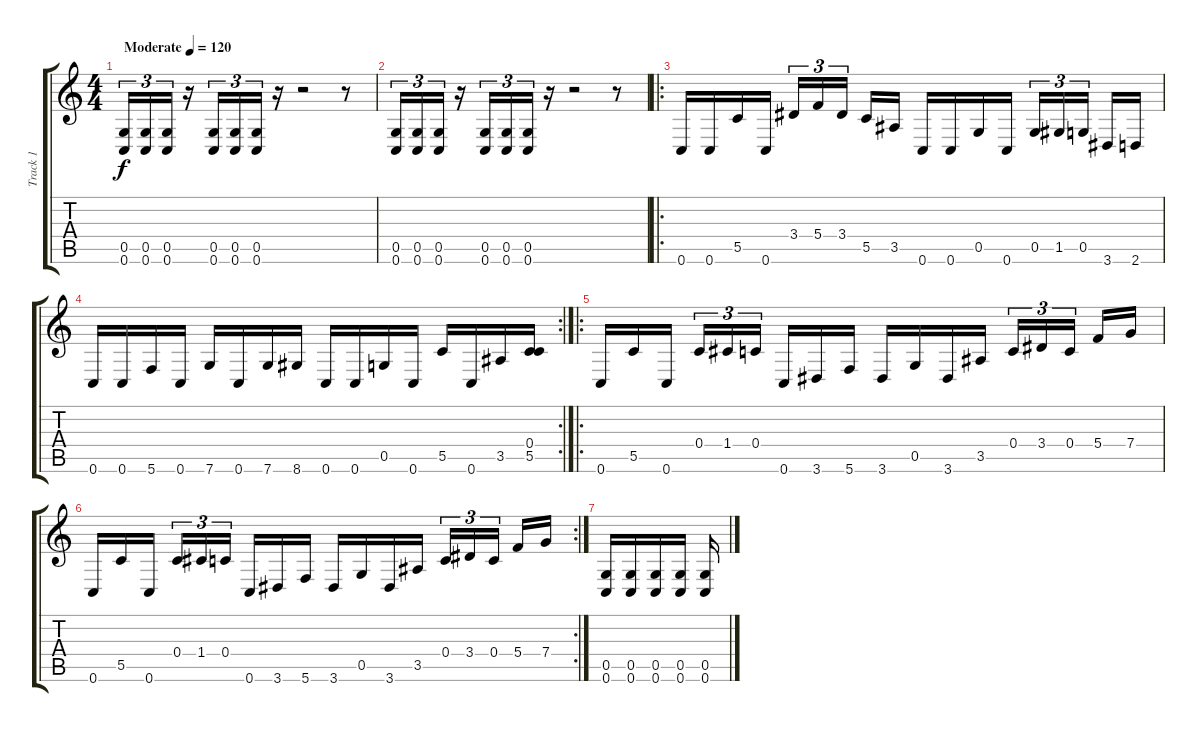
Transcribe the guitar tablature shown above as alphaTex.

\track ("Track 1" "Track 1") {instrument distortionguitar}
\staff {score tabs}
\tuning (D4 A3 F3 C3 G2 C2) {hide}
\ts (4 4)
\tempo (120 "Moderate")
\clef g2
\ks c
(0.5 0.6).16{tu (3 2) dy f instrument distortionguitar} (0.5 0.6).16{tu (3 2)} (0.5 0.6).16{tu (3 2)} r.16 (0.5 0.6).16{tu (3 2)} (0.5 0.6).16{tu (3 2)} (0.5 0.6).16{tu (3 2)} r.16 r.2 r.8 |
(0.5 0.6).16{tu (3 2)} (0.5 0.6).16{tu (3 2)} (0.5 0.6).16{tu (3 2)} r.16 (0.5 0.6).16{tu (3 2)} (0.5 0.6).16{tu (3 2)} (0.5 0.6).16{tu (3 2)} r.16 r.2 r.8 |
\ro
0.6.16 0.6.16 5.5.16 0.6.16 3.4.16{tu (3 2)} 5.4.16{tu (3 2)} 3.4.16{tu (3 2) beam splitsecondary} 5.5.16 3.5.16 0.6.16 0.6.16 0.5.16 0.6.16 0.5.16{tu (3 2)} 1.5.16{tu (3 2)} 0.5.16{tu (3 2) beam splitsecondary} 3.6.16 2.6.16 |
\rc 2
0.6.16 0.6.16 5.6.16 0.6.16 7.6.16 0.6.16 7.6.16 8.6.16 0.6.16 0.6.16 0.5.16 0.6.16 5.5.16 0.6.16 3.5.16 (0.4 5.5).16 |
\ro
0.6.16 5.5.16 0.6.16{beam splitsecondary} 0.4.16{tu (3 2)} 1.4.16{tu (3 2)} 0.4.16{tu (3 2) beam splitsecondary} 0.6.16 3.6.16 5.6.16 3.6.16 0.5.16 3.6.16 3.5.16 0.4.16{tu (3 2)} 3.4.16{tu (3 2)} 0.4.16{tu (3 2) beam splitsecondary} 5.4.16 7.4.16 |
\rc 2
0.6.16 5.5.16 0.6.16{beam splitsecondary} 0.4.16{tu (3 2)} 1.4.16{tu (3 2)} 0.4.16{tu (3 2) beam splitsecondary} 0.6.16 3.6.16 5.6.16 3.6.16 0.5.16 3.6.16 3.5.16 0.4.16{tu (3 2)} 3.4.16{tu (3 2)} 0.4.16{tu (3 2) beam splitsecondary} 5.4.16 7.4.16 |
(0.5 0.6).16 (0.5 0.6).16 (0.5 0.6).16 (0.5 0.6).16 (0.5 0.6).16
